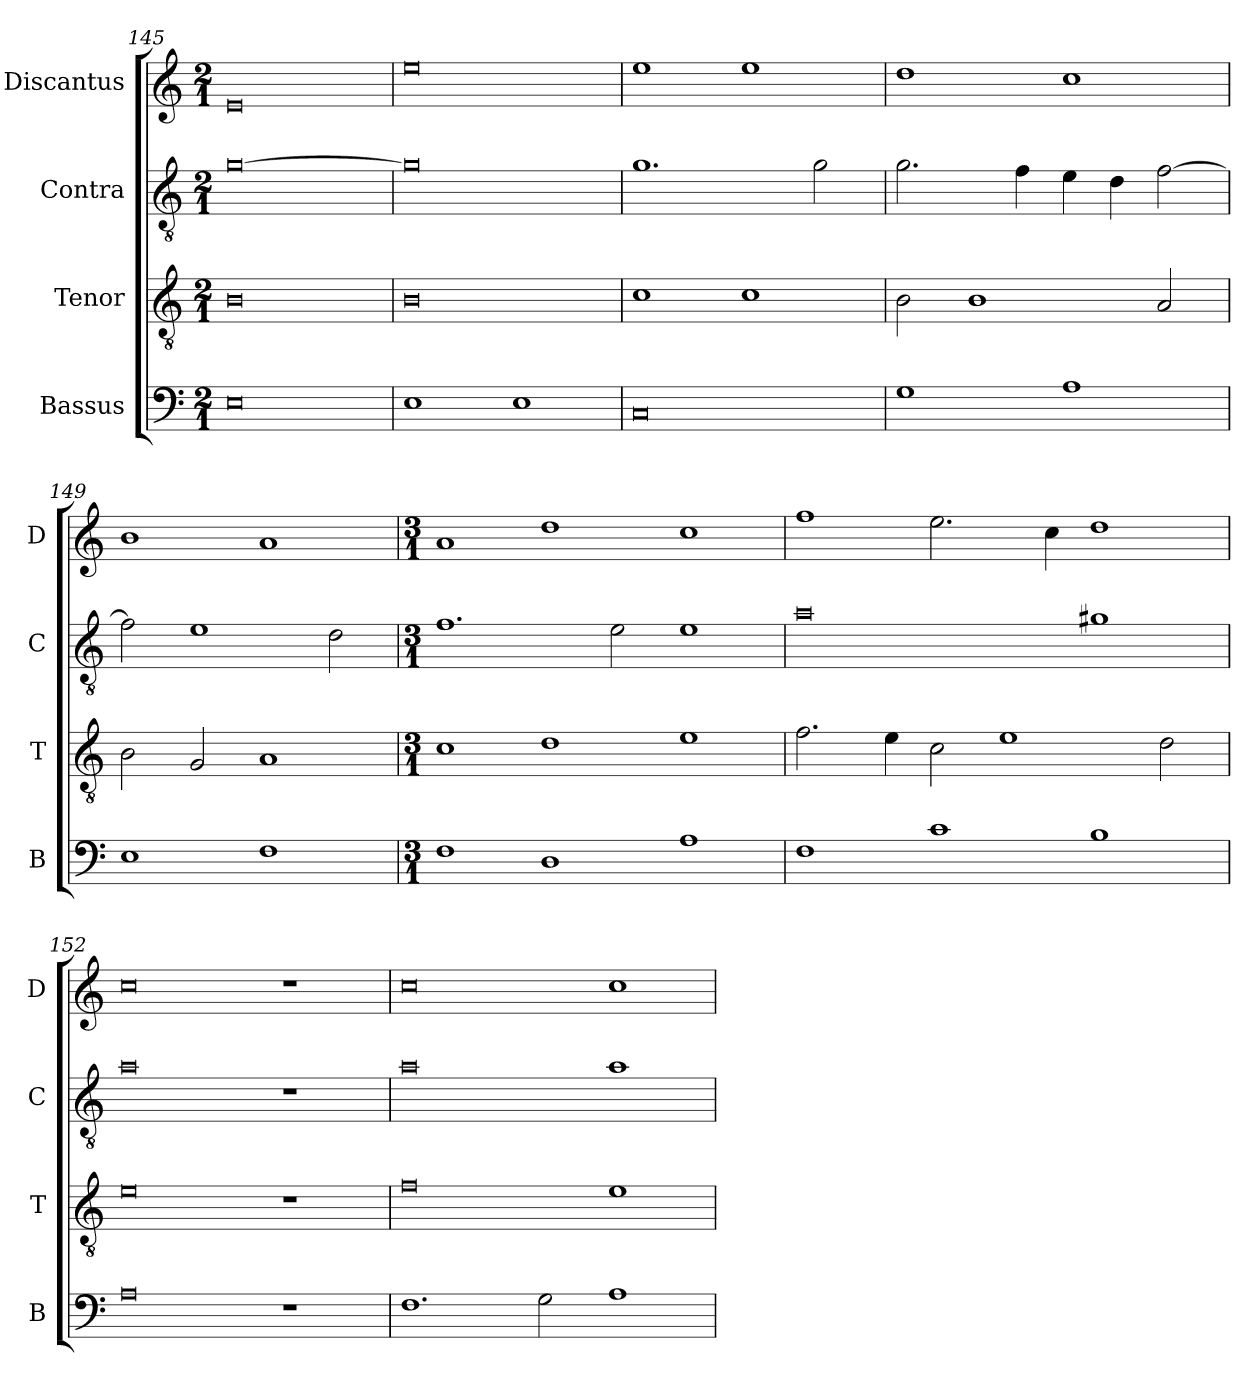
**kern	**kern	**kern	**kern
*part4	*part3	*part2	*part1
*staff4	*staff3	*staff2	*staff1
*I"Bassus	*I"Tenor	*I"Contra	*I"Discantus
*I'B	*I'T	*I'C	*I'D
*clefF4	*clefGv2	*clefGv2	*clefG2
*k[]	*k[]	*k[]	*k[]
*M2/1	*M2/1	*M2/1	*M2/1
=145	=145	=145	=145
0E	0B	[0g	0e
=146	=146	=146	=146
1E	0B	0g]	0ee
1E	.	.	.
=147	=147	=147	=147
0C	1c	1.g	1ee
.	1c	.	1ee
.	.	2g\	.
=148	=148	=148	=148
1G	2B\	2.g\	1dd
.	1B	.	.
.	.	4f\	.
1A	.	4e\	1cc
.	.	4d\	.
.	2A/	[2f\	.
=149	=149	=149	=149
1E	2B\	2f\]	1b
.	2G/	1e	.
1F	1A	.	1a
.	.	2d\	.
=150	=150	=150	=150
*M3/1	*M3/1	*M3/1	*M3/1
1F	1c	1.f	1a
1D	1d	.	1dd
.	.	2e\	.
1A	1e	1e	1cc
=151	=151	=151	=151
1F	2.f\	0a	1ff
.	4e\	.	.
1c	2c\	.	2.ee\
.	1e	.	.
.	.	.	4cc\
1B	.	1g#X	1dd
.	2d\	.	.
=152	=152	=152	=152
0A	0e	0a	0cc
1r	1r	1r	1r
=153	=153	=153	=153
1.F	0f	0a	0cc
2G\	.	.	.
1A	1e	1a	1cc
=	=	=	=
*-	*-	*-	*-
